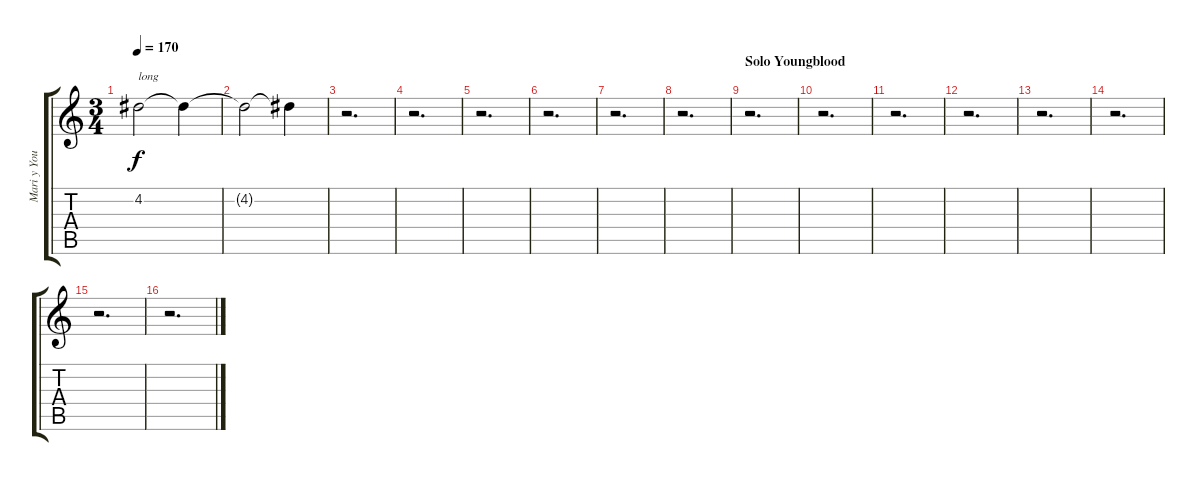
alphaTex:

\track ("Mari y Youngblood" "Mari y You") {instrument contrabass}
\staff {score tabs}
\tuning (E4 B3 G3 D3 A2 E2) {hide}
\ts (3 4)
\tempo 170
\clef g2
\ks c
4.2.2{txt "long" dy f} 4.2{t}.4 |
4.2{t}.2 4.2{t}.4 |
r.2{d} |
r.2{d} |
r.2{d} |
r.2{d} |
r.2{d} |
r.2{d} |
\section ("" "Solo Youngblood")
r.2{d} |
r.2{d} |
r.2{d} |
r.2{d} |
r.2{d} |
r.2{d} |
r.2{d} |
r.2{d}
